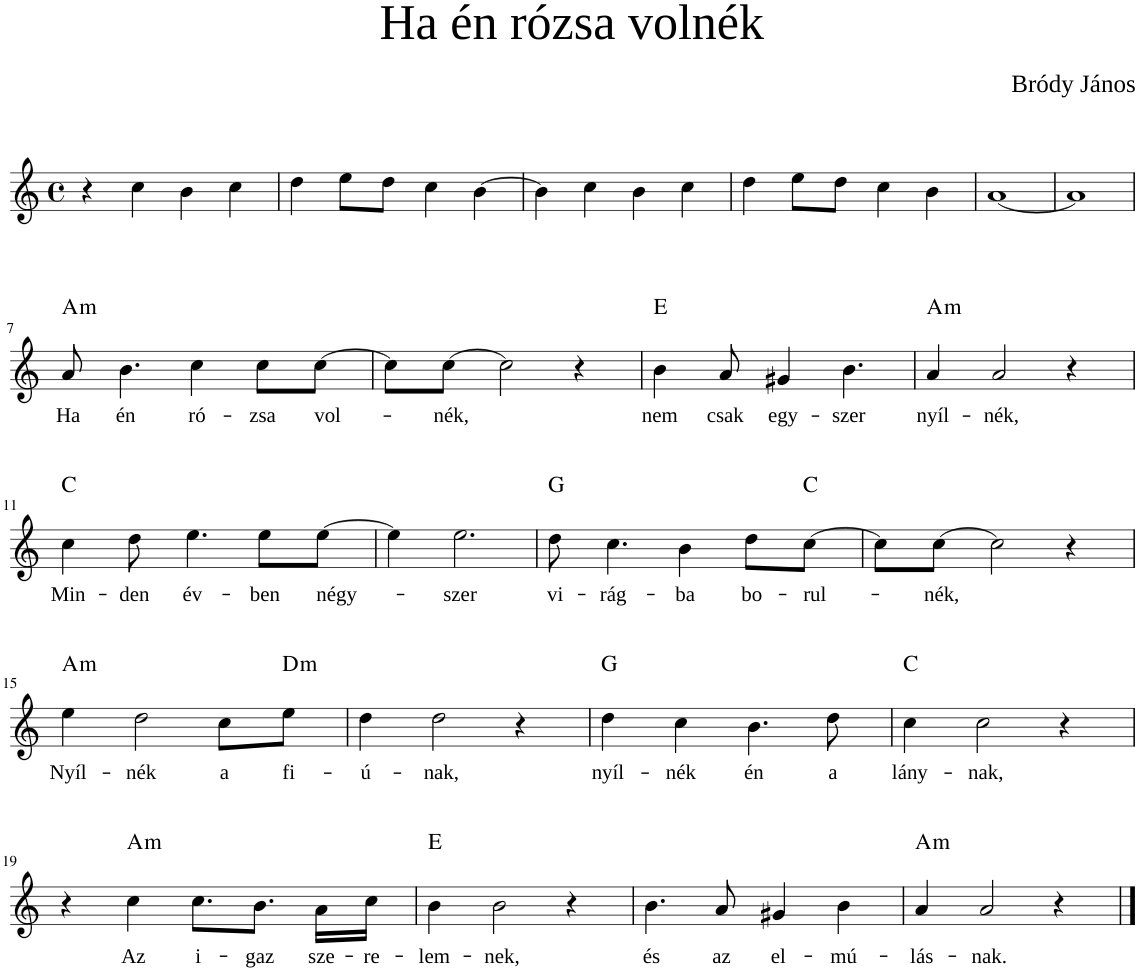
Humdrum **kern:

**kern	**text	**harte
*part1	*part1	*part1
*staff1	*staff1	*
*I"Piano	*	*
*I'Pno	*	*
*clefG2	*	*
*k[]	*	*
*M4/4	*	*
*met(c)	*	*
=1	=1	=1
4r	.	.
4cc\	.	.
4b\	.	.
4cc\	.	.
=2	=2	=2
4dd\	.	.
8ee\L	.	.
8dd\J	.	.
4cc\	.	.
[4b\	.	.
=3	=3	=3
4b\]	.	.
4cc\	.	.
4b\	.	.
4cc\	.	.
=4	=4	=4
4dd\	.	.
8ee\L	.	.
8dd\J	.	.
4cc\	.	.
4b\	.	.
=5	=5	=5
[1a	.	.
=6	=6	=6
1a]	.	.
!!LO:LB:g=z
=7	=7	=7
!	!LO:LY:b	!LO:H:kt=m
8a/	Ha	A:min
!	!LO:LY:b	!
4.b\	én	.
!	!LO:LY:b	!
4cc\	ró-	.
!	!LO:LY:b	!
8cc\L	-zsa	.
!	!LO:LY:b	!
[8cc\J	vol-	.
=8	=8	=8
8cc\L]	.	.
!	!LO:LY:b	!
[8cc\J	-nék,	.
2cc\]	.	.
4r	.	.
=9	=9	=9
!	!LO:LY:b	!
4b\	nem	E:maj
!	!LO:LY:b	!
8a/	csak	.
!	!LO:LY:b	!
4g#X/	egy-	.
!	!LO:LY:b	!
4.b\	-szer	.
=10	=10	=10
!	!LO:LY:b	!LO:H:kt=m
4a/	nyíl-	A:min
!	!LO:LY:b	!
2a/	-nék,	.
4r	.	.
!!LO:LB:g=z
=11	=11	=11
!	!LO:LY:b	!
4cc\	Min-	C:maj
!	!LO:LY:b	!
8dd\	-den	.
!	!LO:LY:b	!
4.ee\	év-	.
!	!LO:LY:b	!
8ee\L	-ben	.
!	!LO:LY:b	!
[8ee\J	négy-	.
=12	=12	=12
4ee\]	.	.
!	!LO:LY:b	!
2.ee\	-szer	.
=13	=13	=13
!	!LO:LY:b	!
8dd\	vi-	G:maj
!	!LO:LY:b	!
4.cc\	-rág-	.
!	!LO:LY:b	!
4b\	-ba	.
!	!LO:LY:b	!
8dd\L	bo-	.
!	!LO:LY:b	!
[8cc\J	-rul-	C:maj
=14	=14	=14
8cc\L]	.	.
!	!LO:LY:b	!
[8cc\J	-nék,	.
2cc\]	.	.
4r	.	.
!!LO:LB:g=z
=15	=15	=15
!	!LO:LY:b	!LO:H:kt=m
4ee\	Nyíl-	A:min
!	!LO:LY:b	!
2dd\	-nék	.
!	!LO:LY:b	!
8cc\L	a	.
!	!LO:LY:b	!LO:H:kt=m
8ee\J	fi-	D:min
=16	=16	=16
!	!LO:LY:b	!
4dd\	-ú-	.
!	!LO:LY:b	!
2dd\	-nak,	.
4r	.	.
=17	=17	=17
!	!LO:LY:b	!
4dd\	nyíl-	G:maj
!	!LO:LY:b	!
4cc\	-nék	.
!	!LO:LY:b	!
4.b\	én	.
!	!LO:LY:b	!
8dd\	a	.
=18	=18	=18
!	!LO:LY:b	!
4cc\	lány-	C:maj
!	!LO:LY:b	!
2cc\	-nak,	.
4r	.	.
!!LO:LB:g=z
=19	=19	=19
4r	.	.
!	!LO:LY:b	!LO:H:kt=m
4cc\	Az	A:min
!	!LO:LY:b	!
8.cc\L	i-	.
!	!LO:LY:b	!
8.b\J	-gaz	.
!	!LO:LY:b	!
16a\LL	sze-	.
!	!LO:LY:b	!
16cc\JJ	-re-	.
=20	=20	=20
!	!LO:LY:b	!
4b\	-lem-	E:maj
!	!LO:LY:b	!
2b\	-nek,	.
4r	.	.
=21	=21	=21
!	!LO:LY:b	!
4.b\	és	.
!	!LO:LY:b	!
8a/	az	.
!	!LO:LY:b	!
4g#X/	el-	.
!	!LO:LY:b	!
4b\	-mú-	.
=22	=22	=22
!	!LO:LY:b	!LO:H:kt=m
4a/	-lás-	A:min
!	!LO:LY:b	!
2a/	-nak.	.
4r	.	.
==	==	==
*-	*-	*-
